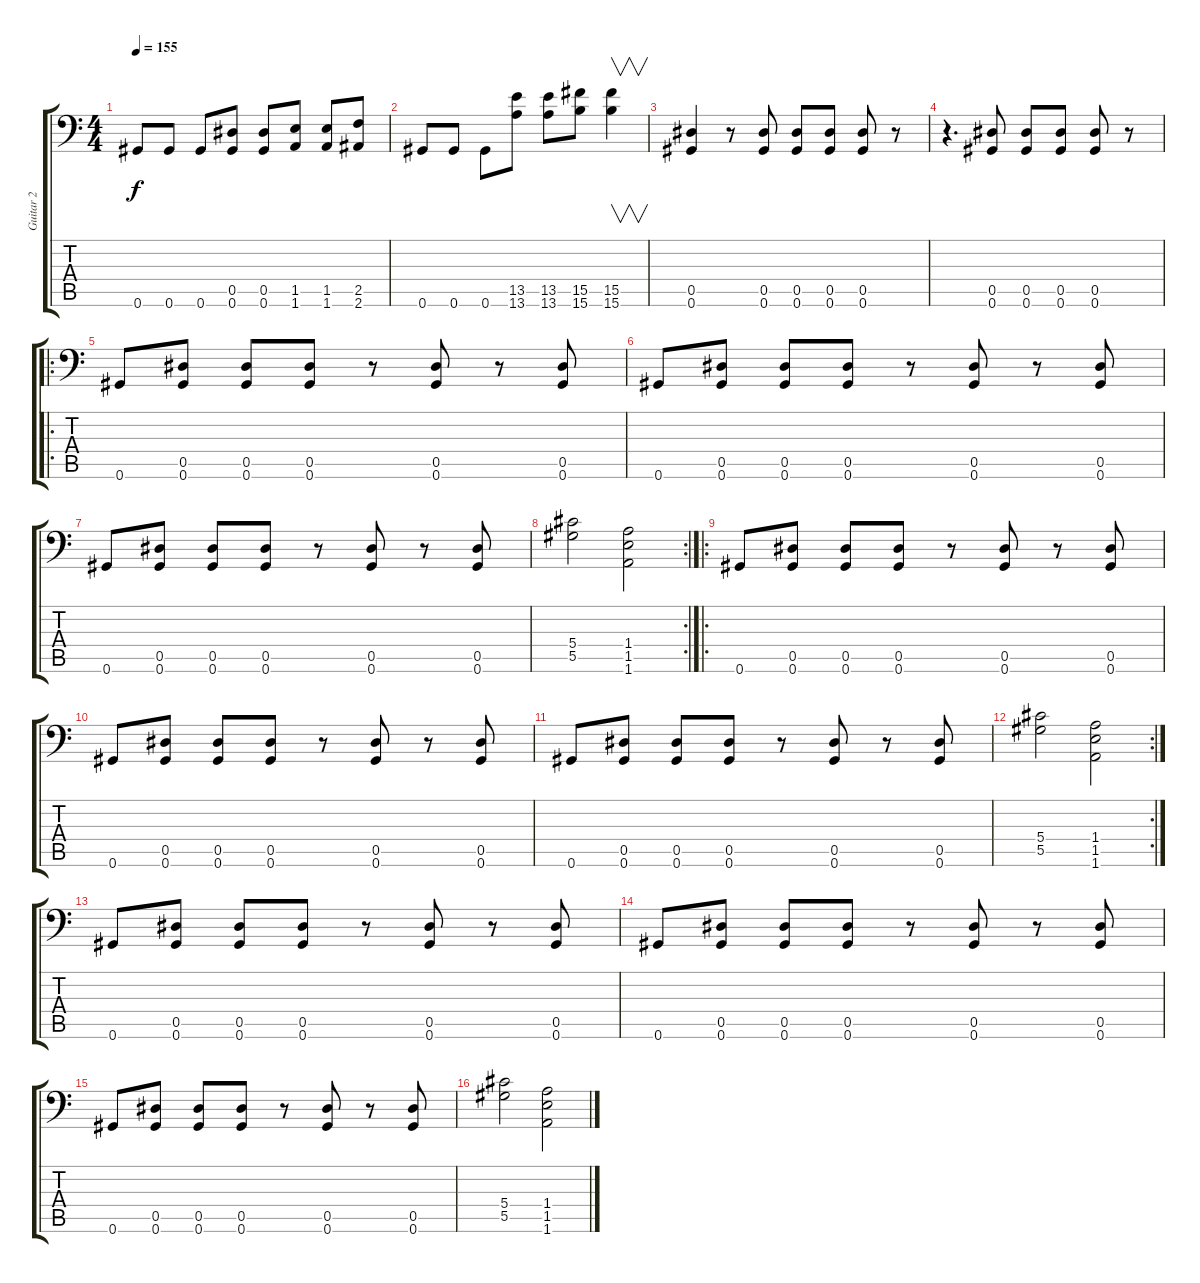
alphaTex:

\track ("Guitar 2" "Guitar 2") {instrument distortionguitar}
\staff {score tabs}
\tuning (Bb3 F3 Db3 Ab2 Eb2 Ab1) {hide}
\ts (4 4)
\tempo 155
\clef f4
\ks c
0.6.8{dy f} 0.6.8 0.6.8 (0.5 0.6).8 (0.5 0.6).8 (1.5 1.6).8 (1.5 1.6).8 (2.5 2.6).8 |
0.6.8 0.6.8 0.6.8 (13.5 13.6).8 (13.5 13.6).8 (15.5 15.6).8 (15.5 15.6).4{v} |
(0.5 0.6).4 r.8 (0.5 0.6).8 (0.5 0.6).8 (0.5 0.6).8 (0.5 0.6).8 r.8 |
r.4{d} (0.5 0.6).8 (0.5 0.6).8 (0.5 0.6).8 (0.5 0.6).8 r.8 |
\ro
0.6.8 (0.5 0.6).8 (0.5 0.6).8 (0.5 0.6).8 r.8 (0.5 0.6).8 r.8 (0.5 0.6).8 |
0.6.8 (0.5 0.6).8 (0.5 0.6).8 (0.5 0.6).8 r.8 (0.5 0.6).8 r.8 (0.5 0.6).8 |
0.6.8 (0.5 0.6).8 (0.5 0.6).8 (0.5 0.6).8 r.8 (0.5 0.6).8 r.8 (0.5 0.6).8 |
\rc 2
(5.4 5.5).2 (1.4 1.5 1.6).2 |
\ro
0.6.8 (0.5 0.6).8 (0.5 0.6).8 (0.5 0.6).8 r.8 (0.5 0.6).8 r.8 (0.5 0.6).8 |
0.6.8 (0.5 0.6).8 (0.5 0.6).8 (0.5 0.6).8 r.8 (0.5 0.6).8 r.8 (0.5 0.6).8 |
0.6.8 (0.5 0.6).8 (0.5 0.6).8 (0.5 0.6).8 r.8 (0.5 0.6).8 r.8 (0.5 0.6).8 |
\rc 2
(5.4 5.5).2 (1.4 1.5 1.6).2 |
0.6.8 (0.5 0.6).8 (0.5 0.6).8 (0.5 0.6).8 r.8 (0.5 0.6).8 r.8 (0.5 0.6).8 |
0.6.8 (0.5 0.6).8 (0.5 0.6).8 (0.5 0.6).8 r.8 (0.5 0.6).8 r.8 (0.5 0.6).8 |
0.6.8 (0.5 0.6).8 (0.5 0.6).8 (0.5 0.6).8 r.8 (0.5 0.6).8 r.8 (0.5 0.6).8 |
(5.4 5.5).2 (1.4 1.5 1.6).2
